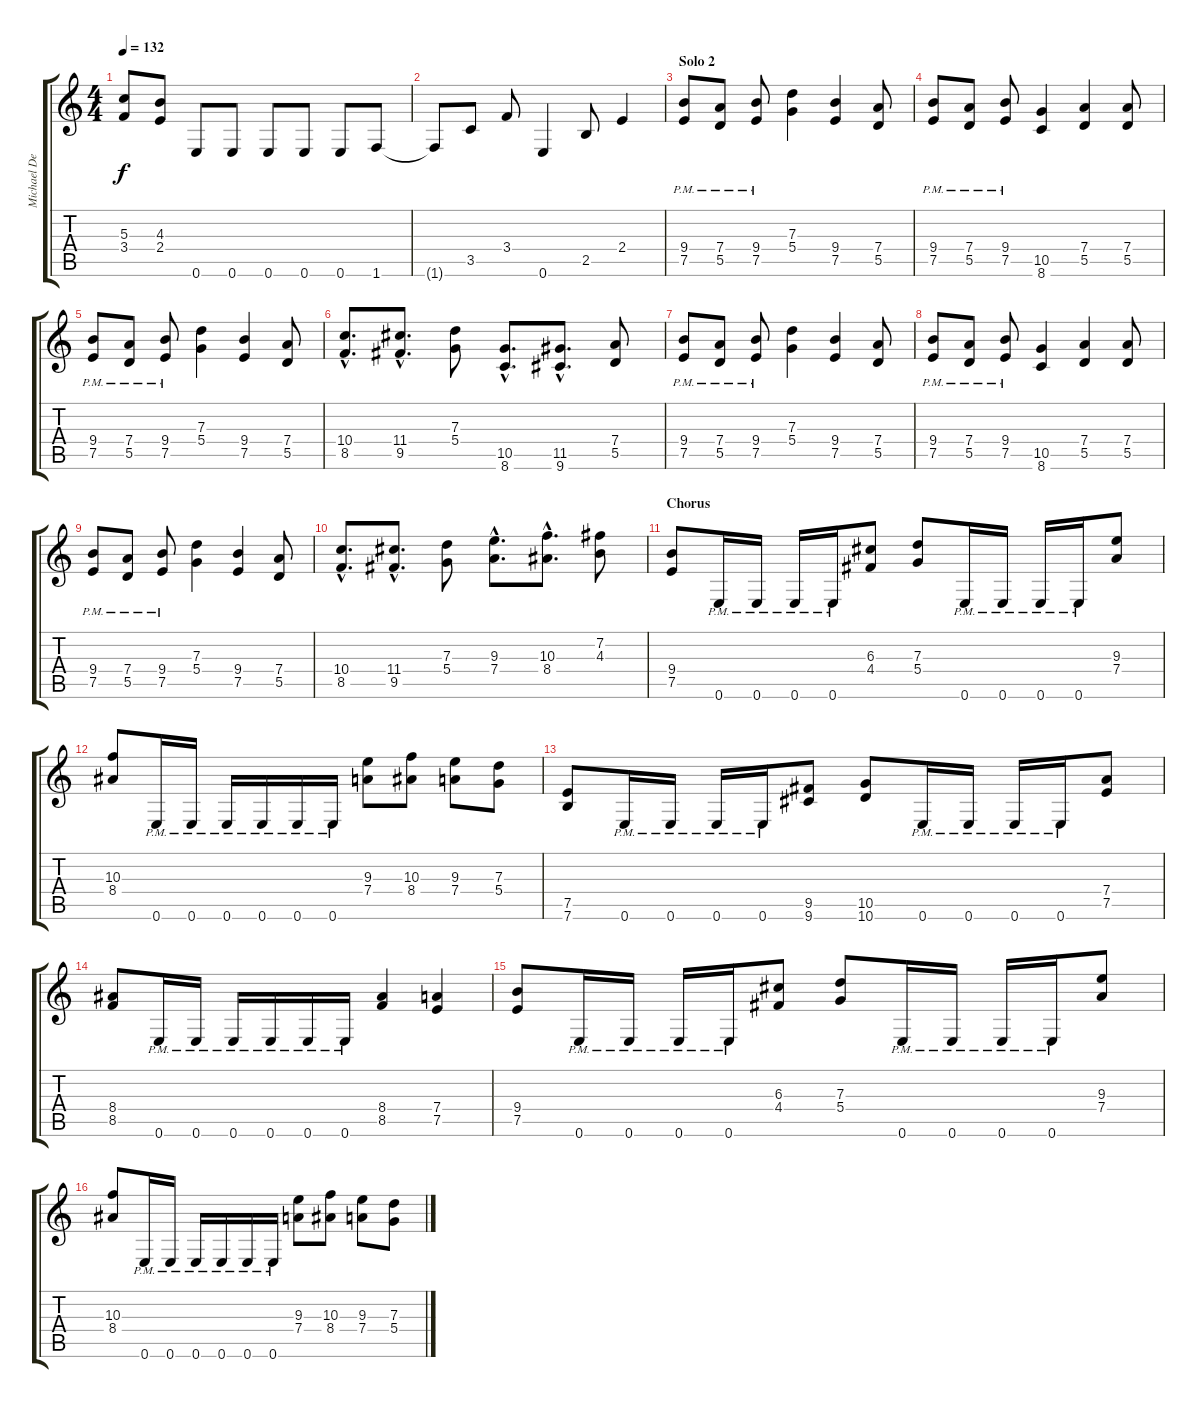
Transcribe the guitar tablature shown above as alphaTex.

\track ("Michael Denner" "Michael De") {instrument overdrivenguitar}
\staff {score tabs}
\tuning (E4 B3 G3 D3 A2 E2) {hide}
\ts (4 4)
\tempo 132
\clef g2
\ks c
(5.3 3.4).8{dy f} (4.3 2.4).8 0.6.8 0.6.8 0.6.8 0.6.8 0.6.8 1.6.8 |
1.6{t}.8 3.5.8 3.4.8 0.6.4 2.5.8 2.4.4 |
\section ("" "Solo 2")
(9.4{pm} 7.5{pm}).8 (7.4{pm} 5.5{pm}).8 (9.4{pm} 7.5{pm}).8 (7.3 5.4).4 (9.4 7.5).4 (7.4 5.5).8 |
(9.4{pm} 7.5{pm}).8 (7.4{pm} 5.5{pm}).8 (9.4{pm} 7.5{pm}).8 (10.5 8.6).4 (7.4 5.5).4 (7.4 5.5).8 |
(9.4{pm} 7.5{pm}).8 (7.4{pm} 5.5{pm}).8 (9.4{pm} 7.5{pm}).8 (7.3 5.4).4 (9.4 7.5).4 (7.4 5.5).8 |
(10.4{hac} 8.5{hac}).8{d} (11.4{hac} 9.5{hac}).8{d} (7.3 5.4).8 (10.5{hac} 8.6{hac}).8{d} (11.5{hac} 9.6{hac}).8{d} (7.4 5.5).8 |
(9.4{pm} 7.5{pm}).8 (7.4{pm} 5.5{pm}).8 (9.4{pm} 7.5{pm}).8 (7.3 5.4).4 (9.4 7.5).4 (7.4 5.5).8 |
(9.4{pm} 7.5{pm}).8 (7.4{pm} 5.5{pm}).8 (9.4{pm} 7.5{pm}).8 (10.5 8.6).4 (7.4 5.5).4 (7.4 5.5).8 |
(9.4{pm} 7.5{pm}).8 (7.4{pm} 5.5{pm}).8 (9.4{pm} 7.5{pm}).8 (7.3 5.4).4 (9.4 7.5).4 (7.4 5.5).8 |
(10.4{hac} 8.5{hac}).8{d} (11.4{hac} 9.5{hac}).8{d} (7.3 5.4).8 (9.3{hac} 7.4{hac}).8{d} (10.3{hac} 8.4{hac}).8{d} (7.2 4.3).8 |
\section ("" "Chorus")
(9.4 7.5).8 0.6{pm}.16 0.6{pm}.16 0.6{pm}.16 0.6{pm}.16 (6.3 4.4).8 (7.3 5.4).8 0.6{pm}.16 0.6{pm}.16 0.6{pm}.16 0.6{pm}.16 (9.3 7.4).8 |
(10.3 8.4).8 0.6{pm}.16 0.6{pm}.16 0.6{pm}.16 0.6{pm}.16 0.6{pm}.16 0.6{pm}.16 (9.3 7.4).8 (10.3 8.4).8 (9.3 7.4).8 (7.3 5.4).8 |
(7.5 7.6).8 0.6{pm}.16 0.6{pm}.16 0.6{pm}.16 0.6{pm}.16 (9.5 9.6).8 (10.5 10.6).8 0.6{pm}.16 0.6{pm}.16 0.6{pm}.16 0.6{pm}.16 (7.4 7.5).8 |
(8.4 8.5).8 0.6{pm}.16 0.6{pm}.16 0.6{pm}.16 0.6{pm}.16 0.6{pm}.16 0.6{pm}.16 (8.4 8.5).4 (7.4 7.5).4 |
(9.4 7.5).8 0.6{pm}.16 0.6{pm}.16 0.6{pm}.16 0.6{pm}.16 (6.3 4.4).8 (7.3 5.4).8 0.6{pm}.16 0.6{pm}.16 0.6{pm}.16 0.6{pm}.16 (9.3 7.4).8 |
(10.3 8.4).8 0.6{pm}.16 0.6{pm}.16 0.6{pm}.16 0.6{pm}.16 0.6{pm}.16 0.6{pm}.16 (9.3 7.4).8 (10.3 8.4).8 (9.3 7.4).8 (7.3 5.4).8
